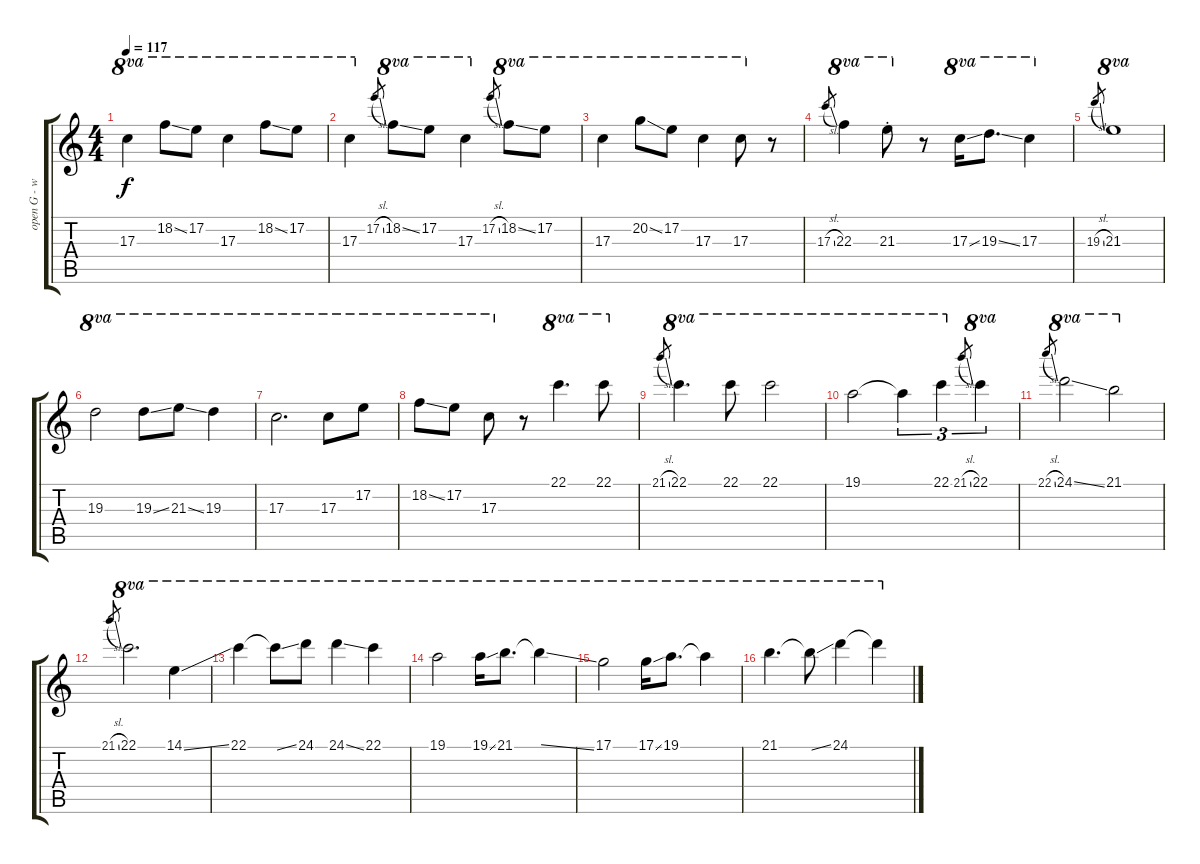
\track ("open G - w/slide" "open G - w") {instrument electricguitarjazz}
\staff {score tabs}
\tuning (D4 B3 G3 D3 G2 D2) {hide}
\ts (4 4)
\tempo 117
\clef g2
\ks c
17.3.4{ot 8va dy f} 18.2{ss}.8{ot 8va} 17.2.8{ot 8va} 17.3.4{ot 8va} 18.2{ss}.8{ot 8va} 17.2.8{ot 8va} |
17.3.4{ot 8va} 17.2{sl}.8{gr} 18.2{ss}.8{ot 8va} 17.2.8{ot 8va} 17.3.4{ot 8va} 17.2{sl}.8{gr} 18.2{ss}.8{ot 8va} 17.2.8{ot 8va} |
17.3.4{ot 8va} 20.2{ss}.8{ot 8va} 17.2.8{ot 8va} 17.3.4{ot 8va} 17.3.8{ot 8va} r.8 |
17.3{sl}.8{gr} 22.3.4{ot 8va} 21.3{st}.8{ot 8va} r.8 17.3{ss}.16{ot 8va} 19.3{ss}.8{d ot 8va} 17.3.4{ot 8va} |
19.3{sl}.8{gr} 21.3.1{ot 8va} |
19.3.2{ot 8va} 19.3{ss}.8{ot 8va} 21.3{ss}.8{ot 8va} 19.3.4{ot 8va} |
17.3.2{d ot 8va} 17.3.8{ot 8va} 17.2.8{ot 8va} |
18.2{ss}.8{ot 8va} 17.2.8{ot 8va} 17.3.8{ot 8va} r.8 22.1.4{d ot 8va} 22.1.8{ot 8va} |
21.1{sl}.8{gr} 22.1.4{d ot 8va} 22.1.8{ot 8va} 22.1.2{ot 8va} |
19.1.2{ot 8va} 19.1{t}.4{tu (3 2) ot 8va} 22.1.4{tu (3 2) ot 8va} 21.1{sl}.8{gr} 22.1.4{tu (3 2) ot 8va} |
22.1{sl}.8{gr} 24.1{ss}.2{ot 8va} 21.1.2{ot 8va} |
21.1{sl}.8{gr} 22.1.2{d ot 8va} 14.1{ss}.4{ot 8va} |
22.1.4{ot 8va} 22.1{ss t}.8{ot 8va} 24.1.8{ot 8va} 24.1{ss}.4{ot 8va} 22.1.4{ot 8va} |
19.1.2{ot 8va} 19.1{ss}.16{ot 8va} 21.1.8{d ot 8va} 21.1{ss t}.4{ot 8va} |
17.1.2{ot 8va} 17.1{ss}.16{ot 8va} 19.1.8{d ot 8va} 19.1{t}.4{ot 8va} |
21.1.4{d ot 8va} 21.1{ss t}.8{ot 8va} 24.1.4{ot 8va} 24.1{ss t}.4{ot 8va}
